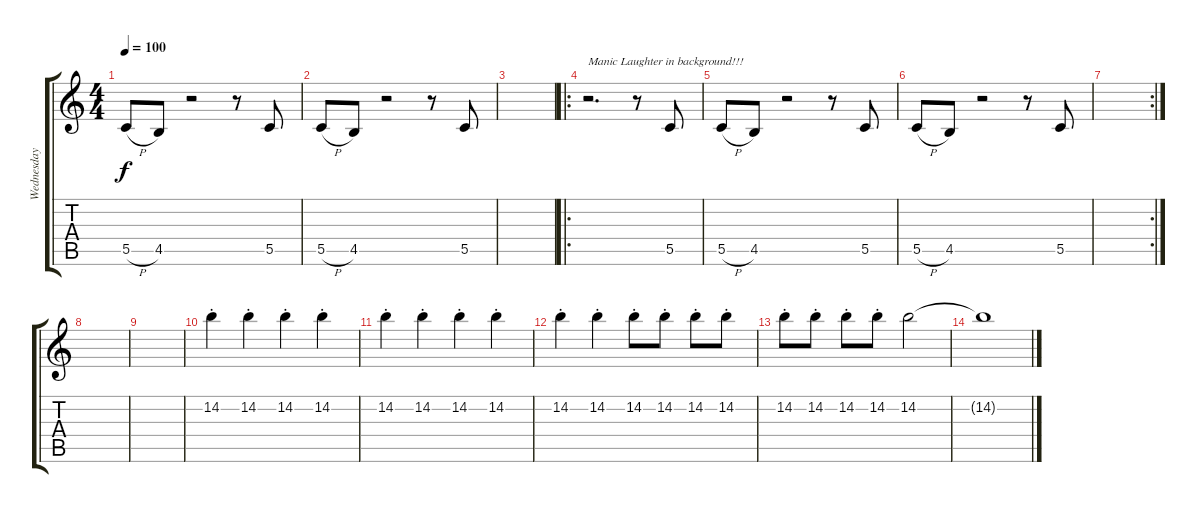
\track ("Wednesday 13 I" "Wednesday ") {instrument acousticguitarsteel}
\staff {score tabs}
\tuning (D4 A3 F3 C3 G2 C2) {hide}
\ts (4 4)
\tempo 100
\clef g2
\ks c
5.5{h}.8{dy f} 4.5.8 r.2 r.8 5.5.8 |
5.5{h}.8 4.5.8 r.2 r.8 5.5.8 |
|
\ro
r.2{d txt "Manic Laughter in background!!!" volume 11 instrument overdrivenguitar} r.8 5.5.8 |
5.5{h}.8 4.5.8 r.2 r.8 5.5.8 |
5.5{h}.8 4.5.8 r.2 r.8 5.5.8 |
\rc 2
|
|
|
14.2{st}.4{volume 6 instrument blownbottle} 14.2{st}.4 14.2{st}.4 14.2{st}.4 |
14.2{st}.4 14.2{st}.4 14.2{st}.4 14.2{st}.4 |
14.2{st}.4 14.2{st}.4 14.2{st}.8 14.2{st}.8 14.2{st}.8 14.2{st}.8 |
14.2{st}.8 14.2{st}.8 14.2{st}.8 14.2{st}.8 14.2.2{volume 16} |
14.2{t}.1
